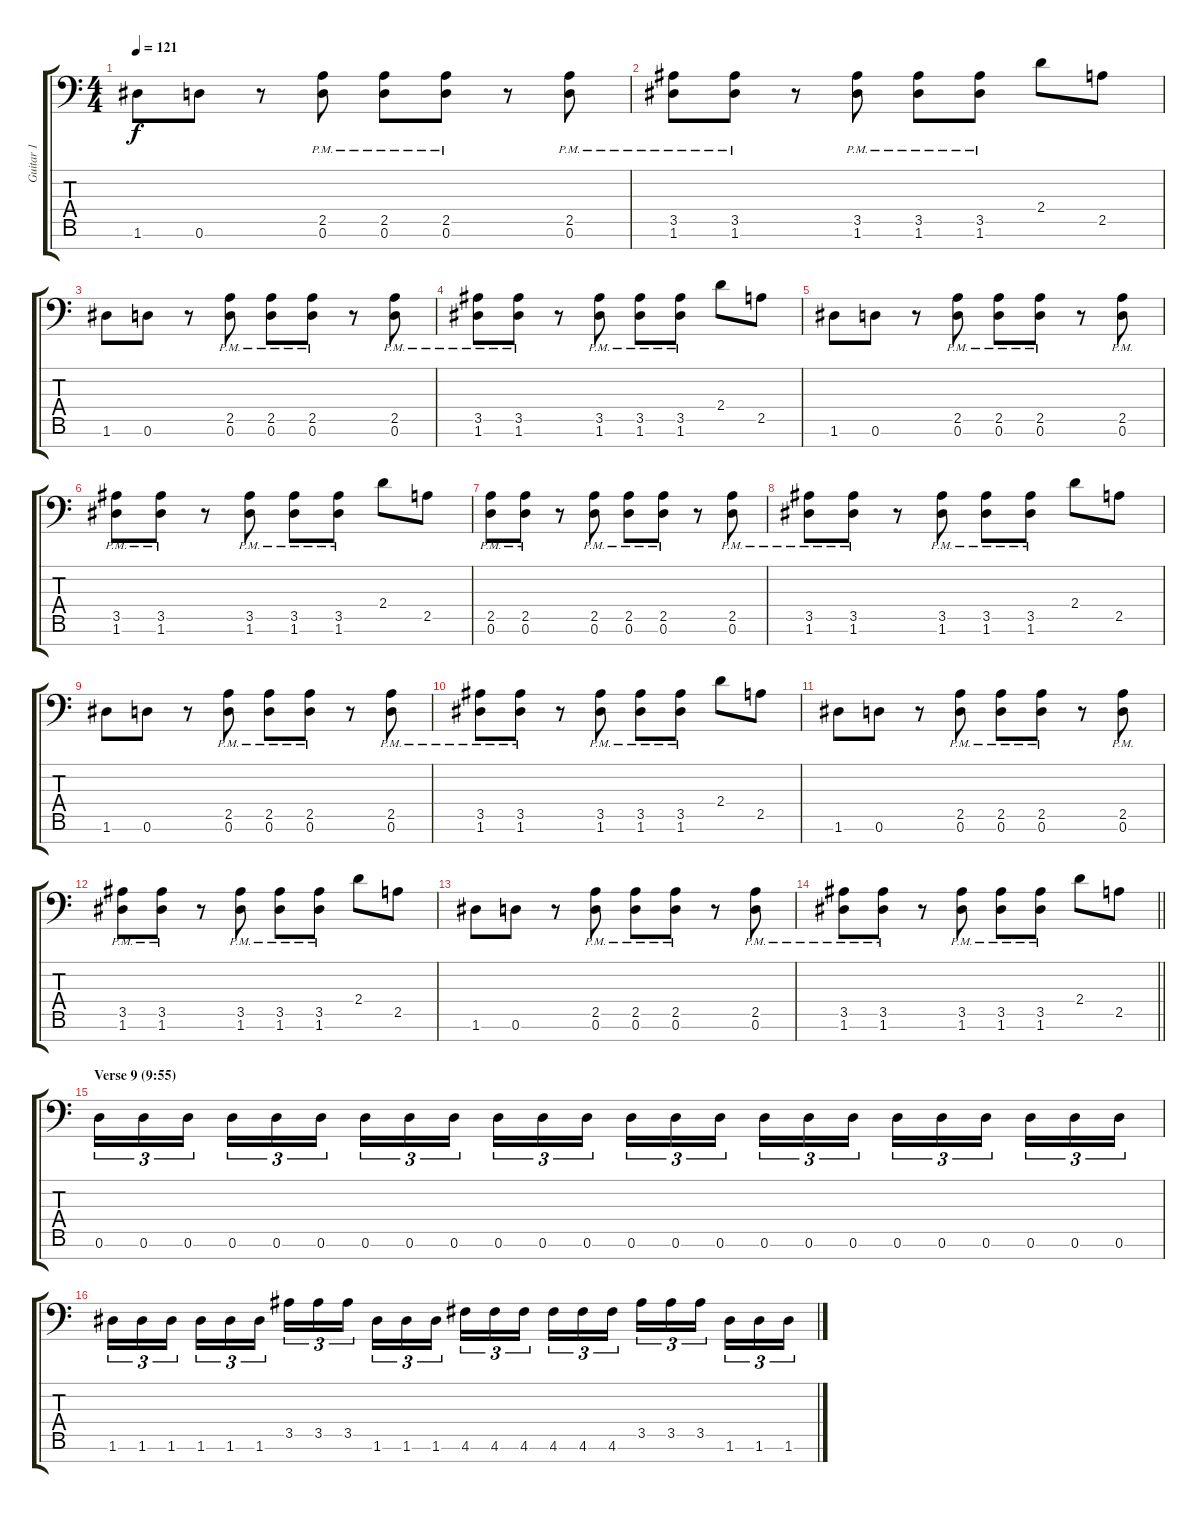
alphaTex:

\track ("Guitar 1" "Guitar 1") {instrument distortionguitar}
\staff {score tabs}
\tuning (D4 A3 F3 C3 G2 D2 A1) {hide}
\ts (4 4)
\tempo 121
\clef f4
\ks c
1.6.8{dy f} 0.6.8 r.8 (2.5{pm} 0.6{pm}).8 (2.5{pm} 0.6{pm}).8 (2.5{pm} 0.6{pm}).8 r.8 (2.5{pm} 0.6{pm}).8 |
(3.5{pm} 1.6{pm}).8 (3.5{pm} 1.6{pm}).8 r.8 (3.5{pm} 1.6{pm}).8 (3.5{pm} 1.6{pm}).8 (3.5{pm} 1.6{pm}).8 2.4.8 2.5.8 |
1.6.8 0.6.8 r.8 (2.5{pm} 0.6{pm}).8 (2.5{pm} 0.6{pm}).8 (2.5{pm} 0.6{pm}).8 r.8 (2.5{pm} 0.6{pm}).8 |
(3.5{pm} 1.6{pm}).8 (3.5{pm} 1.6{pm}).8 r.8 (3.5{pm} 1.6{pm}).8 (3.5{pm} 1.6{pm}).8 (3.5{pm} 1.6{pm}).8 2.4.8 2.5.8 |
1.6.8 0.6.8 r.8 (2.5{pm} 0.6{pm}).8 (2.5{pm} 0.6{pm}).8 (2.5{pm} 0.6{pm}).8 r.8 (2.5{pm} 0.6{pm}).8 |
(3.5{pm} 1.6{pm}).8 (3.5{pm} 1.6{pm}).8 r.8 (3.5{pm} 1.6{pm}).8 (3.5{pm} 1.6{pm}).8 (3.5{pm} 1.6{pm}).8 2.4.8 2.5.8 |
(2.5{pm} 0.6{pm}).8 (2.5{pm} 0.6{pm}).8 r.8 (2.5{pm} 0.6{pm}).8 (2.5{pm} 0.6{pm}).8 (2.5{pm} 0.6{pm}).8 r.8 (2.5{pm} 0.6{pm}).8 |
(3.5{pm} 1.6{pm}).8 (3.5{pm} 1.6{pm}).8 r.8 (3.5{pm} 1.6{pm}).8 (3.5{pm} 1.6{pm}).8 (3.5{pm} 1.6{pm}).8 2.4.8 2.5.8 |
1.6.8 0.6.8 r.8 (2.5{pm} 0.6{pm}).8 (2.5{pm} 0.6{pm}).8 (2.5{pm} 0.6{pm}).8 r.8 (2.5{pm} 0.6{pm}).8 |
(3.5{pm} 1.6{pm}).8 (3.5{pm} 1.6{pm}).8 r.8 (3.5{pm} 1.6{pm}).8 (3.5{pm} 1.6{pm}).8 (3.5{pm} 1.6{pm}).8 2.4.8 2.5.8 |
1.6.8 0.6.8 r.8 (2.5{pm} 0.6{pm}).8 (2.5{pm} 0.6{pm}).8 (2.5{pm} 0.6{pm}).8 r.8 (2.5{pm} 0.6{pm}).8 |
(3.5{pm} 1.6{pm}).8 (3.5{pm} 1.6{pm}).8 r.8 (3.5{pm} 1.6{pm}).8 (3.5{pm} 1.6{pm}).8 (3.5{pm} 1.6{pm}).8 2.4.8 2.5.8 |
1.6.8 0.6.8 r.8 (2.5{pm} 0.6{pm}).8 (2.5{pm} 0.6{pm}).8 (2.5{pm} 0.6{pm}).8 r.8 (2.5{pm} 0.6{pm}).8 |
\barLineRight lightlight
(3.5{pm} 1.6{pm}).8 (3.5{pm} 1.6{pm}).8 r.8 (3.5{pm} 1.6{pm}).8 (3.5{pm} 1.6{pm}).8 (3.5{pm} 1.6{pm}).8 2.4.8 2.5.8 |
\section ("" "Verse 9 (9:55)")
0.6.16{tu (3 2)} 0.6.16{tu (3 2)} 0.6.16{tu (3 2) beam splitsecondary} 0.6.16{tu (3 2)} 0.6.16{tu (3 2)} 0.6.16{tu (3 2)} 0.6.16{tu (3 2)} 0.6.16{tu (3 2)} 0.6.16{tu (3 2) beam splitsecondary} 0.6.16{tu (3 2)} 0.6.16{tu (3 2)} 0.6.16{tu (3 2)} 0.6.16{tu (3 2)} 0.6.16{tu (3 2)} 0.6.16{tu (3 2) beam splitsecondary} 0.6.16{tu (3 2)} 0.6.16{tu (3 2)} 0.6.16{tu (3 2)} 0.6.16{tu (3 2)} 0.6.16{tu (3 2)} 0.6.16{tu (3 2) beam splitsecondary} 0.6.16{tu (3 2)} 0.6.16{tu (3 2)} 0.6.16{tu (3 2)} |
1.6.16{tu (3 2)} 1.6.16{tu (3 2)} 1.6.16{tu (3 2) beam splitsecondary} 1.6.16{tu (3 2)} 1.6.16{tu (3 2)} 1.6.16{tu (3 2)} 3.5.16{tu (3 2)} 3.5.16{tu (3 2)} 3.5.16{tu (3 2) beam splitsecondary} 1.6.16{tu (3 2)} 1.6.16{tu (3 2)} 1.6.16{tu (3 2)} 4.6.16{tu (3 2)} 4.6.16{tu (3 2)} 4.6.16{tu (3 2) beam splitsecondary} 4.6.16{tu (3 2)} 4.6.16{tu (3 2)} 4.6.16{tu (3 2)} 3.5.16{tu (3 2)} 3.5.16{tu (3 2)} 3.5.16{tu (3 2) beam splitsecondary} 1.6.16{tu (3 2)} 1.6.16{tu (3 2)} 1.6.16{tu (3 2)}
